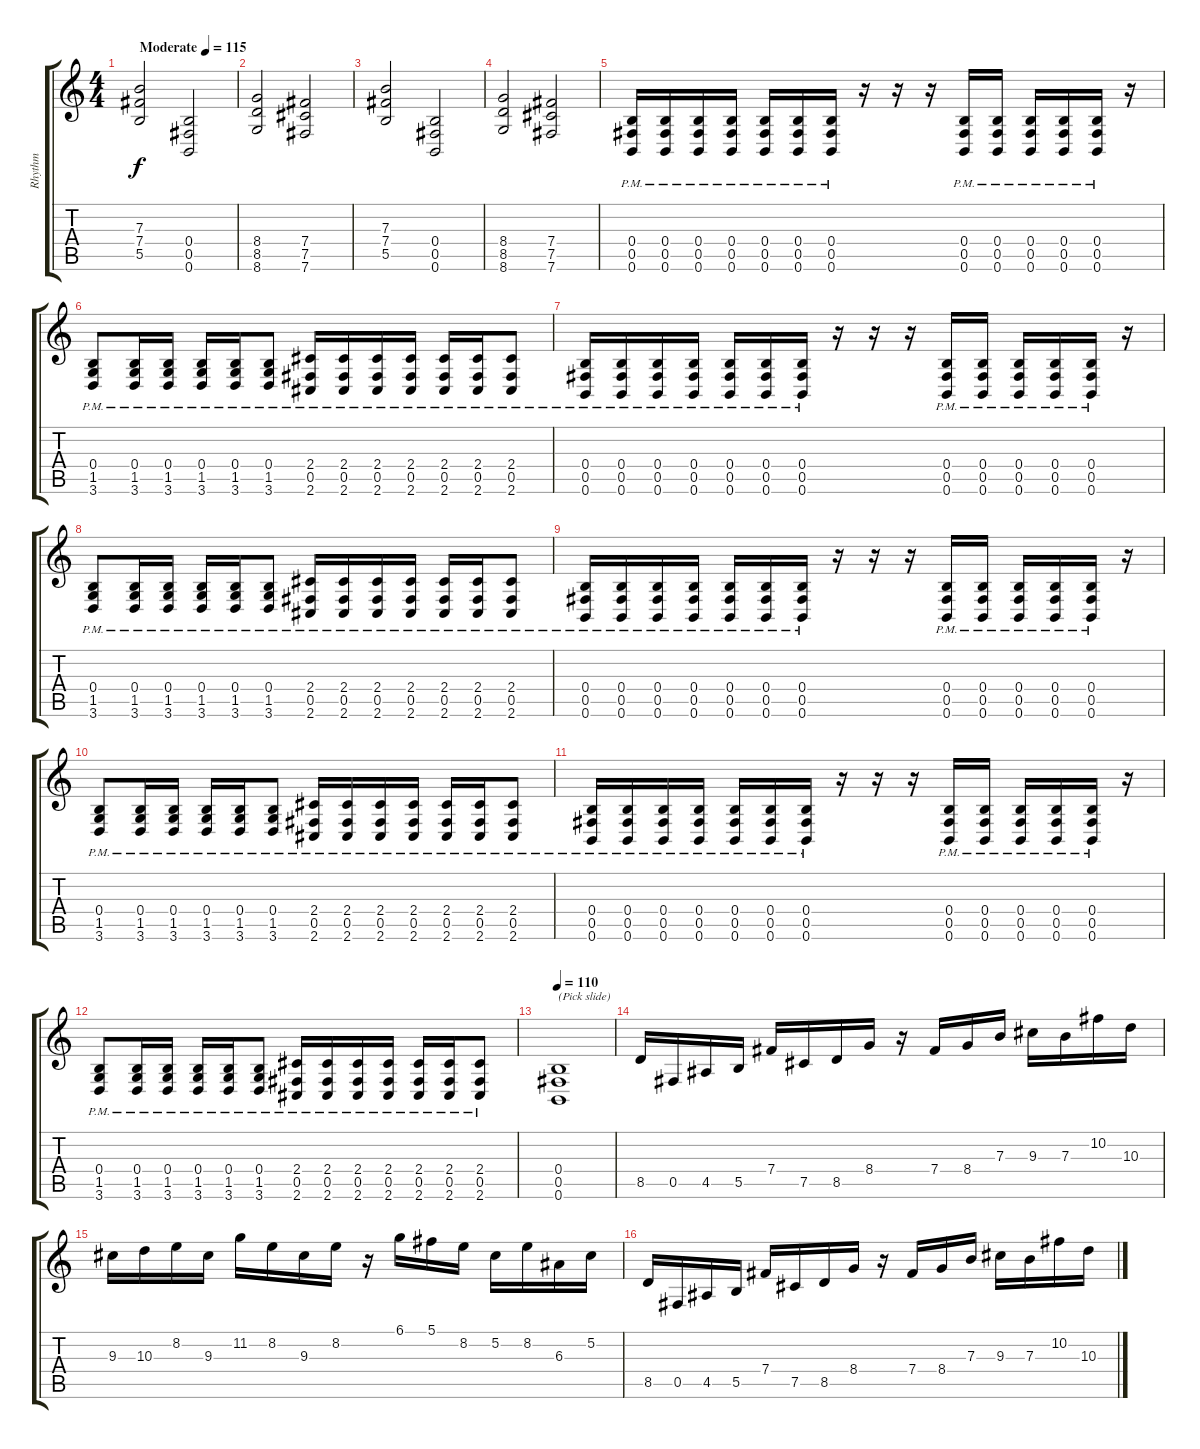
\track ("Rhythm" "Rhythm") {instrument overdrivenguitar}
\staff {score tabs}
\tuning (Db4 Ab3 E3 B2 Gb2 B1) {hide}
\ts (4 4)
\tempo (115 "Moderate")
\clef g2
\ks c
(7.3 7.4 5.5).2{dy f instrument overdrivenguitar} (0.4 0.5 0.6).2 |
(8.4 8.5 8.6).2 (7.4 7.5 7.6).2 |
(7.3 7.4 5.5).2 (0.4 0.5 0.6).2 |
(8.4 8.5 8.6).2 (7.4 7.5 7.6).2 |
(0.4{pm} 0.5{pm} 0.6{pm}).16 (0.4{pm} 0.5{pm} 0.6{pm}).16 (0.4{pm} 0.5{pm} 0.6{pm}).16 (0.4{pm} 0.5{pm} 0.6{pm}).16 (0.4{pm} 0.5{pm} 0.6{pm}).16 (0.4{pm} 0.5{pm} 0.6{pm}).16 (0.4{pm} 0.5{pm} 0.6{pm}).16 r.16 r.16 r.16 (0.4{pm} 0.5{pm} 0.6{pm}).16 (0.4{pm} 0.5{pm} 0.6{pm}).16 (0.4{pm} 0.5{pm} 0.6{pm}).16 (0.4{pm} 0.5{pm} 0.6{pm}).16 (0.4{pm} 0.5{pm} 0.6{pm}).16 r.16 |
(0.4 1.5{pm} 3.6{pm}).8 (0.4 1.5{pm} 3.6{pm}).16 (0.4 1.5{pm} 3.6{pm}).16 (0.4 1.5{pm} 3.6{pm}).16 (0.4 1.5{pm} 3.6{pm}).16 (0.4 1.5{pm} 3.6{pm}).8 (2.4{pm} 0.5{pm} 2.6{pm}).16 (2.4{pm} 0.5{pm} 2.6{pm}).16 (2.4{pm} 0.5{pm} 2.6{pm}).16 (2.4{pm} 0.5{pm} 2.6{pm}).16 (2.4{pm} 0.5{pm} 2.6{pm}).16 (2.4{pm} 0.5{pm} 2.6{pm}).16 (2.4{pm} 0.5{pm} 2.6{pm}).8 |
(0.4{pm} 0.5{pm} 0.6{pm}).16 (0.4{pm} 0.5{pm} 0.6{pm}).16 (0.4{pm} 0.5{pm} 0.6{pm}).16 (0.4{pm} 0.5{pm} 0.6{pm}).16 (0.4{pm} 0.5{pm} 0.6{pm}).16 (0.4{pm} 0.5{pm} 0.6{pm}).16 (0.4{pm} 0.5{pm} 0.6{pm}).16 r.16 r.16 r.16 (0.4{pm} 0.5{pm} 0.6{pm}).16 (0.4{pm} 0.5{pm} 0.6{pm}).16 (0.4{pm} 0.5{pm} 0.6{pm}).16 (0.4{pm} 0.5{pm} 0.6{pm}).16 (0.4{pm} 0.5{pm} 0.6{pm}).16 r.16 |
(0.4 1.5{pm} 3.6{pm}).8 (0.4 1.5{pm} 3.6{pm}).16 (0.4 1.5{pm} 3.6{pm}).16 (0.4 1.5{pm} 3.6{pm}).16 (0.4 1.5{pm} 3.6{pm}).16 (0.4 1.5{pm} 3.6{pm}).8 (2.4{pm} 0.5{pm} 2.6{pm}).16 (2.4{pm} 0.5{pm} 2.6{pm}).16 (2.4{pm} 0.5{pm} 2.6{pm}).16 (2.4{pm} 0.5{pm} 2.6{pm}).16 (2.4{pm} 0.5{pm} 2.6{pm}).16 (2.4{pm} 0.5{pm} 2.6{pm}).16 (2.4{pm} 0.5{pm} 2.6{pm}).8 |
(0.4{pm} 0.5{pm} 0.6{pm}).16 (0.4{pm} 0.5{pm} 0.6{pm}).16 (0.4{pm} 0.5{pm} 0.6{pm}).16 (0.4{pm} 0.5{pm} 0.6{pm}).16 (0.4{pm} 0.5{pm} 0.6{pm}).16 (0.4{pm} 0.5{pm} 0.6{pm}).16 (0.4{pm} 0.5{pm} 0.6{pm}).16 r.16 r.16 r.16 (0.4{pm} 0.5{pm} 0.6{pm}).16 (0.4{pm} 0.5{pm} 0.6{pm}).16 (0.4{pm} 0.5{pm} 0.6{pm}).16 (0.4{pm} 0.5{pm} 0.6{pm}).16 (0.4{pm} 0.5{pm} 0.6{pm}).16 r.16 |
(0.4 1.5{pm} 3.6{pm}).8 (0.4 1.5{pm} 3.6{pm}).16 (0.4 1.5{pm} 3.6{pm}).16 (0.4 1.5{pm} 3.6{pm}).16 (0.4 1.5{pm} 3.6{pm}).16 (0.4 1.5{pm} 3.6{pm}).8 (2.4{pm} 0.5{pm} 2.6{pm}).16 (2.4{pm} 0.5{pm} 2.6{pm}).16 (2.4{pm} 0.5{pm} 2.6{pm}).16 (2.4{pm} 0.5{pm} 2.6{pm}).16 (2.4{pm} 0.5{pm} 2.6{pm}).16 (2.4{pm} 0.5{pm} 2.6{pm}).16 (2.4{pm} 0.5{pm} 2.6{pm}).8 |
(0.4{pm} 0.5{pm} 0.6{pm}).16 (0.4{pm} 0.5{pm} 0.6{pm}).16 (0.4{pm} 0.5{pm} 0.6{pm}).16 (0.4{pm} 0.5{pm} 0.6{pm}).16 (0.4{pm} 0.5{pm} 0.6{pm}).16 (0.4{pm} 0.5{pm} 0.6{pm}).16 (0.4{pm} 0.5{pm} 0.6{pm}).16 r.16 r.16 r.16 (0.4{pm} 0.5{pm} 0.6{pm}).16 (0.4{pm} 0.5{pm} 0.6{pm}).16 (0.4{pm} 0.5{pm} 0.6{pm}).16 (0.4{pm} 0.5{pm} 0.6{pm}).16 (0.4{pm} 0.5{pm} 0.6{pm}).16 r.16 |
(0.4 1.5{pm} 3.6{pm}).8 (0.4 1.5{pm} 3.6{pm}).16 (0.4 1.5{pm} 3.6{pm}).16 (0.4 1.5{pm} 3.6{pm}).16 (0.4 1.5{pm} 3.6{pm}).16 (0.4 1.5{pm} 3.6{pm}).8 (2.4{pm} 0.5{pm} 2.6{pm}).16 (2.4{pm} 0.5{pm} 2.6{pm}).16 (2.4{pm} 0.5{pm} 2.6{pm}).16 (2.4{pm} 0.5{pm} 2.6{pm}).16 (2.4{pm} 0.5{pm} 2.6{pm}).16 (2.4{pm} 0.5{pm} 2.6{pm}).16 (2.4{pm} 0.5{pm} 2.6{pm}).8 |
\tempo 110
(0.4 0.5 0.6).1{txt "(Pick slide)"} |
8.5.16 0.5.16 4.5.16 5.5.16 7.4.16 7.5.16 8.5.16 8.4.16 r.16 7.4.16 8.4.16 7.3.16 9.3.16 7.3.16 10.2.16 10.3.16 |
9.3.16 10.3.16 8.2.16 9.3.16 11.2.16 8.2.16 9.3.16 8.2.16 r.16 6.1.16 5.1.16 8.2.16 5.2.16 8.2.16 6.3.16 5.2.16 |
8.5.16 0.5.16 4.5.16 5.5.16 7.4.16 7.5.16 8.5.16 8.4.16 r.16 7.4.16 8.4.16 7.3.16 9.3.16 7.3.16 10.2.16 10.3.16
